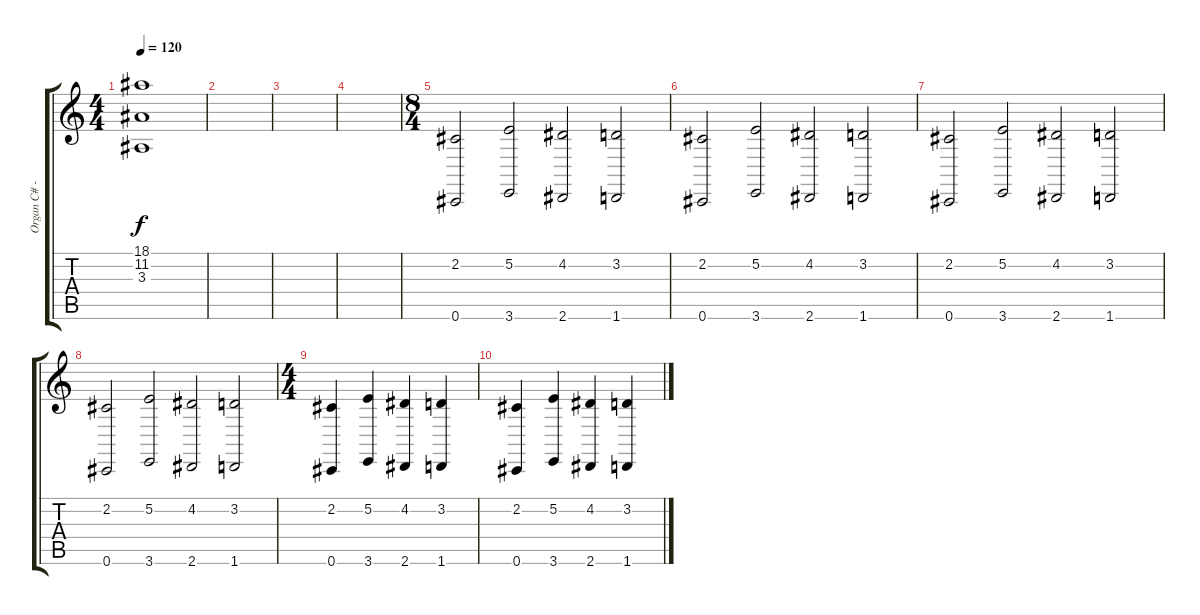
\track ("Organ C# - King Diamond" "Organ C# -") {instrument drawbarorgan}
\staff {score tabs}
\tuning (E4 B3 G3 D3 A2 Db2) {hide}
\ts (4 4)
\tempo 120
\clef g2
\ks c
(18.1 11.2 3.3).1{dy f} |
|
|
|
\ts (8 4)
(2.2 0.6).2 (5.2 3.6).2 (4.2 2.6).2 (3.2 1.6).2 |
(2.2 0.6).2 (5.2 3.6).2 (4.2 2.6).2 (3.2 1.6).2 |
(2.2 0.6).2 (5.2 3.6).2 (4.2 2.6).2 (3.2 1.6).2 |
(2.2 0.6).2 (5.2 3.6).2 (4.2 2.6).2 (3.2 1.6).2 |
\ts (4 4)
(2.2 0.6).4 (5.2 3.6).4 (4.2 2.6).4 (3.2 1.6).4 |
(2.2 0.6).4 (5.2 3.6).4 (4.2 2.6).4 (3.2 1.6).4
